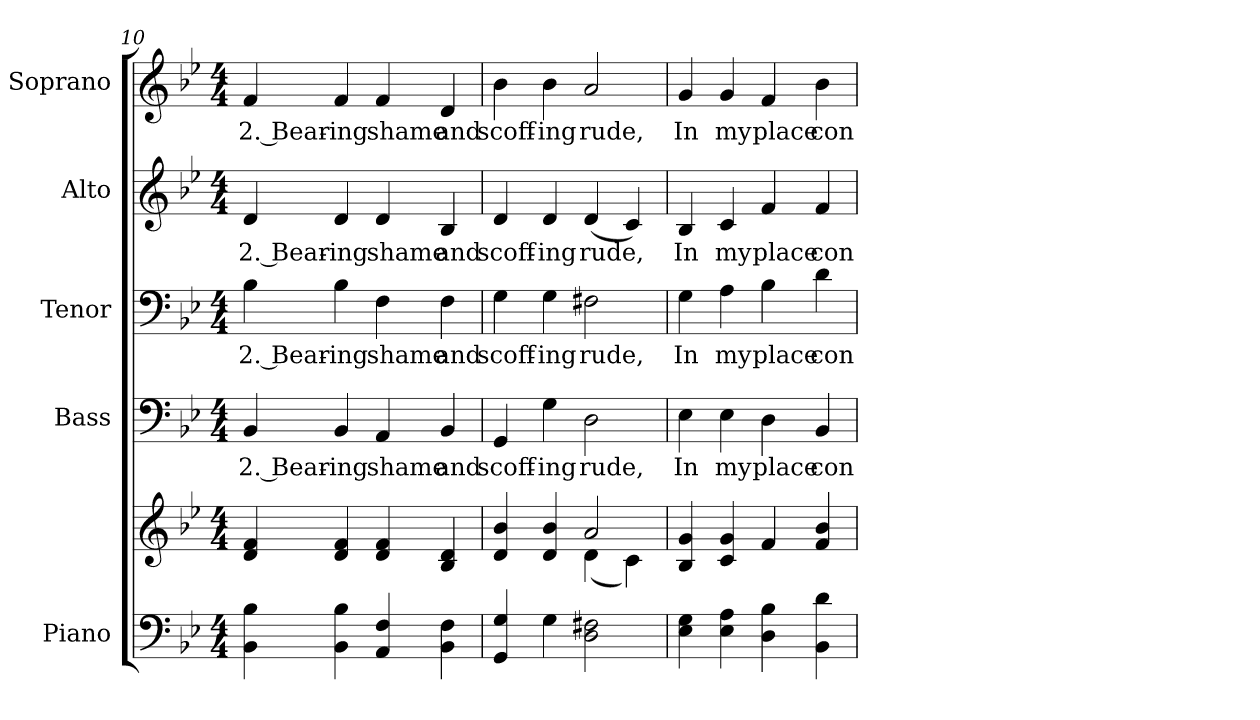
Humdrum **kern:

**kern	**kern	**kern	**text	**kern	**text	**kern	**text	**kern	**text
*part5	*part5	*part4	*part4	*part3	*part3	*part2	*part2	*part1	*part1
*staff6	*staff5	*staff4	*staff4	*staff3	*staff3	*staff2	*staff2	*staff1	*staff1
*I"Piano	*	*I"Bass	*	*I"Tenor	*	*I"Alto	*	*I"Soprano	*
*I'Pno.	*	*I'B.	*	*I'T.	*	*I'A.	*	*I'S.	*
*clefF4	*clefG2	*clefF4	*	*clefF4	*	*clefG2	*	*clefG2	*
*k[b-e-]	*k[b-e-]	*k[b-e-]	*	*k[b-e-]	*	*k[b-e-]	*	*k[b-e-]	*
*B-:	*B-:	*B-:	*	*B-:	*	*B-:	*	*B-:	*
*M4/4	*M4/4	*M4/4	*	*M4/4	*	*M4/4	*	*M4/4	*
=10	=10	=10	=10	=10	=10	=10	=10	=10	=10
!	!	!	!LO:LY:b:color=#000000	!	!	!	!	!	!
!	!	!	!	!	!LO:LY:b:color=#000000	!	!	!	!
!	!	!	!	!	!	!	!LO:LY:b:color=#000000	!	!
!	!	!	!	!	!	!	!	!	!LO:LY:b:color=#000000
4BB-i\ 4B-i	4di/ 4fi	4BB-i/	2. Bear-	4B-i\	2. Bear-	4di/	2. Bear-	4fi/	2. Bear-
!	!	!	!LO:LY:b:color=#000000	!	!	!	!	!	!
!	!	!	!	!	!LO:LY:b:color=#000000	!	!	!	!
!	!	!	!	!	!	!	!LO:LY:b:color=#000000	!	!
!	!	!	!	!	!	!	!	!	!LO:LY:b:color=#000000
4BB-i\ 4B-i	4di/ 4fi	4BB-i/	-ing	4B-i\	-ing	4di/	-ing	4fi/	-ing
!	!	!	!LO:LY:b:color=#000000	!	!	!	!	!	!
!	!	!	!	!	!LO:LY:b:color=#000000	!	!	!	!
!	!	!	!	!	!	!	!LO:LY:b:color=#000000	!	!
!	!	!	!	!	!	!	!	!	!LO:LY:b:color=#000000
4AAi/ 4Fi	4di/ 4fi	4AAi/	shame	4Fi\	shame	4di/	shame	4fi/	shame
!	!	!	!LO:LY:b:color=#000000	!	!	!	!	!	!
!	!	!	!	!	!LO:LY:b:color=#000000	!	!	!	!
!	!	!	!	!	!	!	!LO:LY:b:color=#000000	!	!
!	!	!	!	!	!	!	!	!	!LO:LY:b:color=#000000
4BB-i\ 4Fi	4B-i/ 4di	4BB-i/	and	4Fi\	and	4B-i/	and	4di/	and
=11	=11	=11	=11	=11	=11	=11	=11	=11	=11
*	*^	*	*	*	*	*	*	*	*
!	!	!	!	!LO:LY:b:color=#000000	!	!	!	!	!	!
!	!	!	!	!	!	!LO:LY:b:color=#000000	!	!	!	!
!	!	!	!	!	!	!	!	!LO:LY:b:color=#000000	!	!
!	!	!	!	!	!	!	!	!	!	!LO:LY:b:color=#000000
4GGi/ 4Gi	4di/ 4b-i	2ryy	4GGi/	scoff-	4Gi\	scoff-	4di/	scoff-	4b-i\	scoff-
!	!	!	!	!LO:LY:b:color=#000000	!	!	!	!	!	!
!	!	!	!	!	!	!LO:LY:b:color=#000000	!	!	!	!
!	!	!	!	!	!	!	!	!LO:LY:b:color=#000000	!	!
!	!	!	!	!	!	!	!	!	!	!LO:LY:b:color=#000000
4Gi\	4di/ 4b-i	.	4Gi\	-ing	4Gi\	-ing	4di/	-ing	4b-i\	-ing
!	!	!	!	!LO:LY:b:color=#000000	!	!	!	!	!	!
!	!	!	!	!	!	!LO:LY:b:color=#000000	!	!	!	!
!	!	!	!	!	!	!	!	!LO:LY:b:color=#000000	!	!
!	!	!	!	!	!	!	!	!	!	!LO:LY:b:color=#000000
2Di\ 2F#Xi	2ai/	(4di\	2Di\	rude,	2F#Xi\	rude,	(4di/	rude,	2ai/	rude,
.	.	4ci\)	.	.	.	.	4ci/)	.	.	.
*	*v	*v	*	*	*	*	*	*	*	*
!!LO:PB:g=z
=12	=12	=12	=12	=12	=12	=12	=12	=12	=12
*	*^	*	*	*	*	*	*	*	*
!	!	!	!	!LO:LY:b:color=#000000	!	!	!	!	!	!
*	*v	*v	*	*	*	*	*	*	*	*
*	*^	*	*	*	*	*	*	*	*
!	!	!	!	!	!	!LO:LY:b:color=#000000	!	!	!	!
*	*v	*v	*	*	*	*	*	*	*	*
*	*^	*	*	*	*	*	*	*	*
!	!	!	!	!	!	!	!	!LO:LY:b:color=#000000	!	!
*	*v	*v	*	*	*	*	*	*	*	*
*	*^	*	*	*	*	*	*	*	*
!	!	!	!	!	!	!	!	!	!	!LO:LY:b:color=#000000
*	*v	*v	*	*	*	*	*	*	*	*
4E-i\ 4Gi	4B-i/ 4gi	4E-i\	In	4Gi\	In	4B-i/	In	4gi/	In
!	!	!	!LO:LY:b:color=#000000	!	!	!	!	!	!
!	!	!	!	!	!LO:LY:b:color=#000000	!	!	!	!
!	!	!	!	!	!	!	!LO:LY:b:color=#000000	!	!
!	!	!	!	!	!	!	!	!	!LO:LY:b:color=#000000
4E-i\ 4Ai	4ci/ 4gi	4E-i\	my	4Ai\	my	4ci/	my	4gi/	my
!	!	!	!LO:LY:b:color=#000000	!	!	!	!	!	!
!	!	!	!	!	!LO:LY:b:color=#000000	!	!	!	!
!	!	!	!	!	!	!	!LO:LY:b:color=#000000	!	!
!	!	!	!	!	!	!	!	!	!LO:LY:b:color=#000000
4Di\ 4B-i	4fi/	4Di\	place	4B-i\	place	4fi/	place	4fi/	place
!	!	!	!LO:LY:b:color=#000000	!	!	!	!	!	!
!	!	!	!	!	!LO:LY:b:color=#000000	!	!	!	!
!	!	!	!	!	!	!	!LO:LY:b:color=#000000	!	!
!	!	!	!	!	!	!	!	!	!LO:LY:b:color=#000000
4BB-i\ 4di	4fi/ 4b-i	4BB-i/	con-	4di\	con-	4fi/	con-	4b-i\	con-
=	=	=	=	=	=	=	=	=	=
*-	*-	*-	*-	*-	*-	*-	*-	*-	*-
